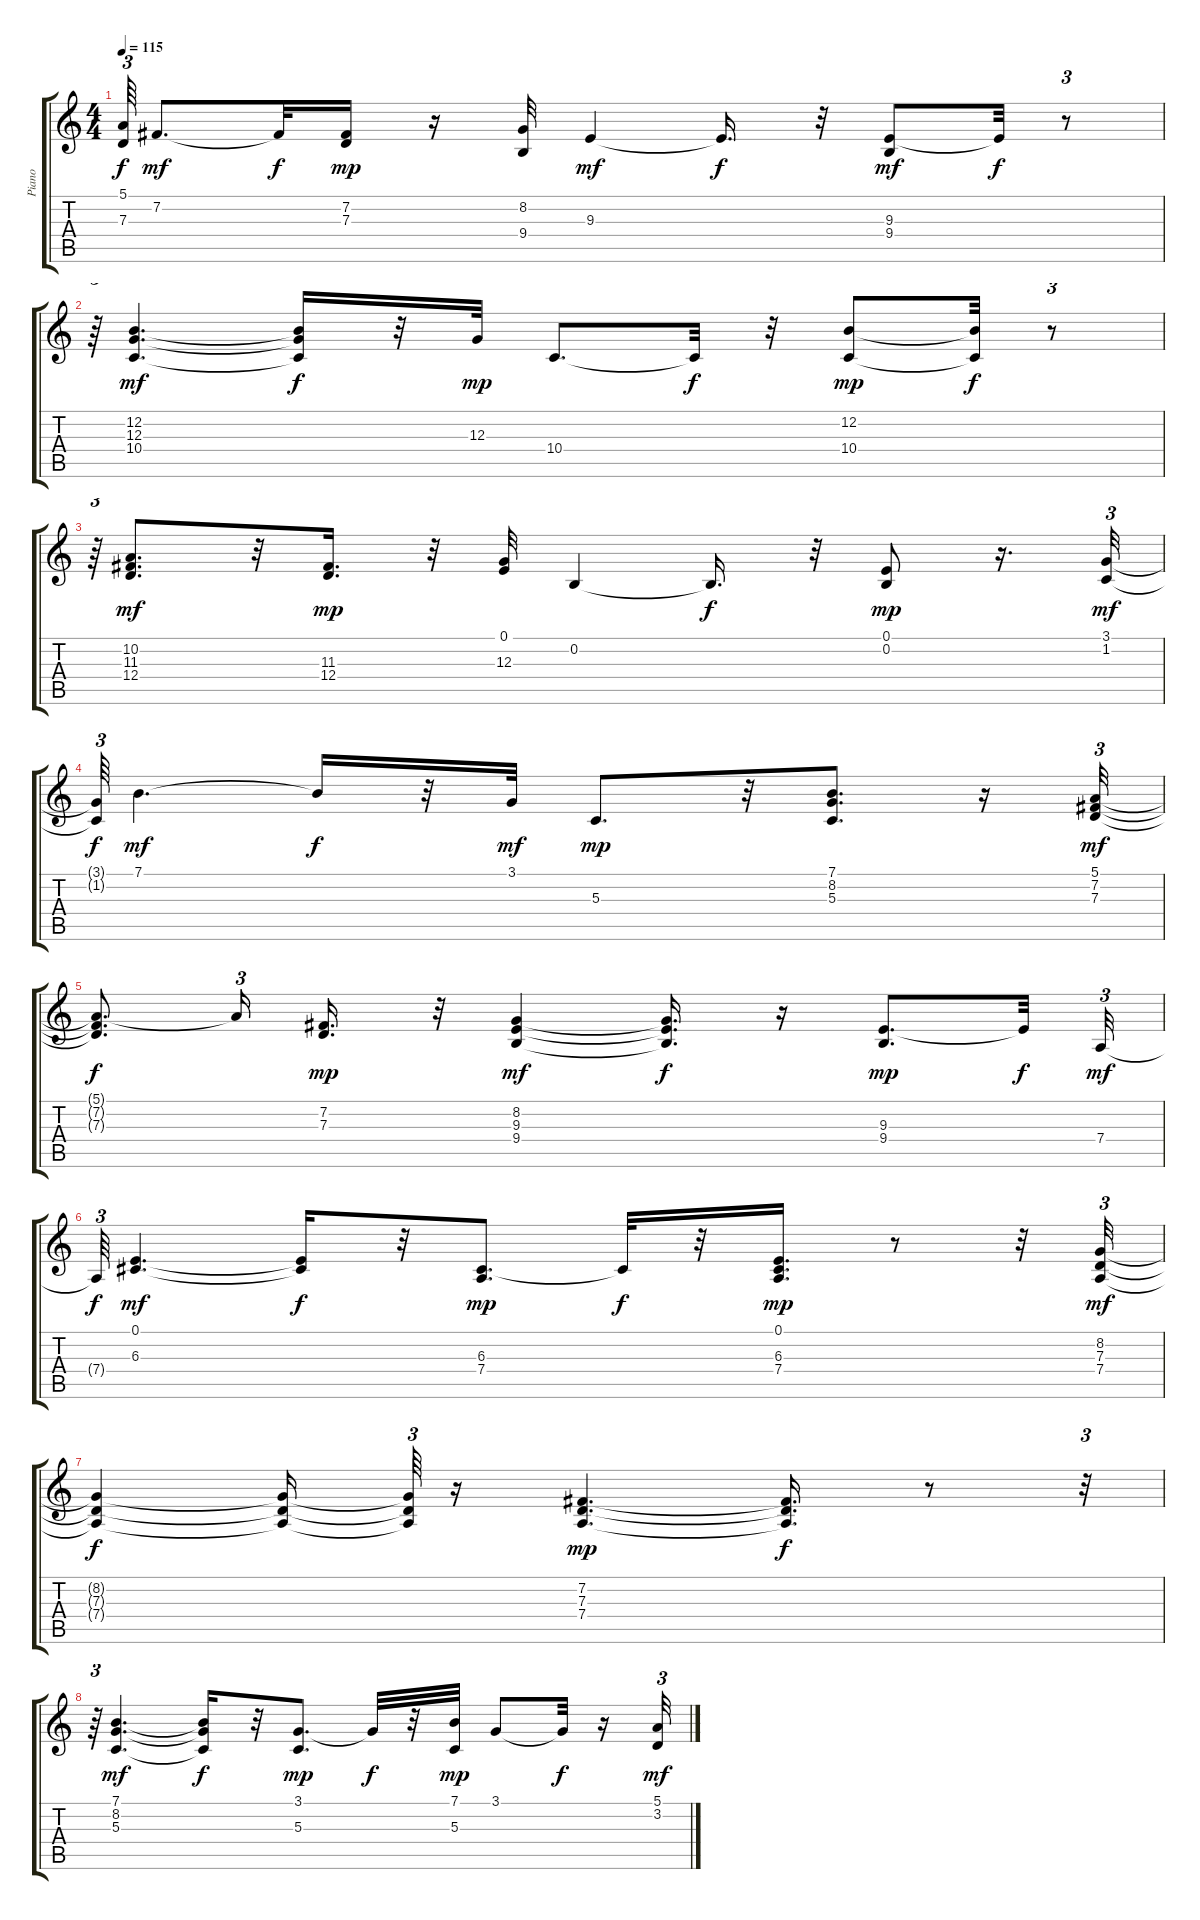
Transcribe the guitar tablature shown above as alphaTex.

\track ("Piano" "Piano") {instrument brightacousticpiano}
\staff {score tabs}
\tuning (E4 B3 G3 D3 A2 E2) {hide}
\ts (4 4)
\tempo 115
\clef g2
\ks c
(5.1{t} 7.3{t}).64{tu (3 2) dy f} 7.2.8{d dy mf} 7.2{t}.32{dy f} (7.2 7.3).16{dy mp} r.16 (8.2 9.4).32 9.3.4{dy mf} 9.3{t}.16{d dy f} r.32 (9.3 9.4).8{dy mf} 9.3{t}.32{dy f} r.8{tu (3 2)} |
r.64{tu (3 2)} (12.2 12.3 10.4).4{d dy mf} (12.2{t} 12.3{t} 10.4{t}).16{dy f} r.32 12.3.32{dy mp} 10.4.8{d} 10.4{t}.32{dy f} r.32 (12.2 10.4).8{dy mp} (12.2{t} 10.4{t}).32{dy f} r.8{tu (3 2)} |
r.64{tu (3 2)} (10.2 11.3 12.4).8{d dy mf} r.32 (11.3 12.4).16{d dy mp} r.32 (0.1 12.3).32 0.2.4 0.2{t}.16{d dy f} r.32 (0.1 0.2).8{dy mp} r.16{d} (3.1 1.2).32{tu (3 2) dy mf} |
(3.1{t} 1.2{t}).64{tu (3 2) dy f} 7.1.4{d dy mf} 7.1{t}.16{dy f} r.32 3.1.32{dy mf} 5.3.8{d dy mp} r.32 (7.1 8.2 5.3).8{d} r.16 (5.1 7.2 7.3).32{tu (3 2) dy mf} |
(5.1{t} 7.2{t} 7.3{t}).8{d dy f} 5.1{t}.16{tu (3 2)} (7.2 7.3).16{d dy mp} r.32 (8.2 9.3 9.4).4{dy mf} (8.2{t} 9.3{t} 9.4{t}).16{d dy f} r.16 (9.3 9.4).8{d dy mp} 9.3{t}.32{dy f} 7.4.32{tu (3 2) dy mf} |
7.4{t}.64{tu (3 2) dy f} (0.1 6.3).4{d dy mf} (0.1{t} 6.3{t}).16{dy f} r.32 (6.3 7.4).8{d dy mp} 6.3{t}.32{dy f} r.32 (0.1 6.3 7.4).16{d dy mp} r.8 r.32 (8.2 7.3 7.4).32{tu (3 2) dy mf} |
(8.2{t} 7.3{t} 7.4{t}).4{dy f} (8.2{t} 7.3{t} 7.4{t}).16 (8.2{t} 7.3{t} 7.4{t}).64{tu (3 2)} r.16 (7.2 7.3 7.4).4{d dy mp} (7.2{t} 7.3{t} 7.4{t}).16{d dy f} r.8 r.32{tu (3 2)} |
r.64{tu (3 2)} (7.1 8.2 5.3).4{d dy mf} (7.1{t} 8.2{t} 5.3{t}).16{dy f} r.32 (3.1 5.3).8{d dy mp} 3.1{t}.32{dy f} r.32 (7.1 5.3).32{dy mp} 3.1.8 3.1{t}.32{dy f} r.16 (5.1 3.2).32{tu (3 2) dy mf}
